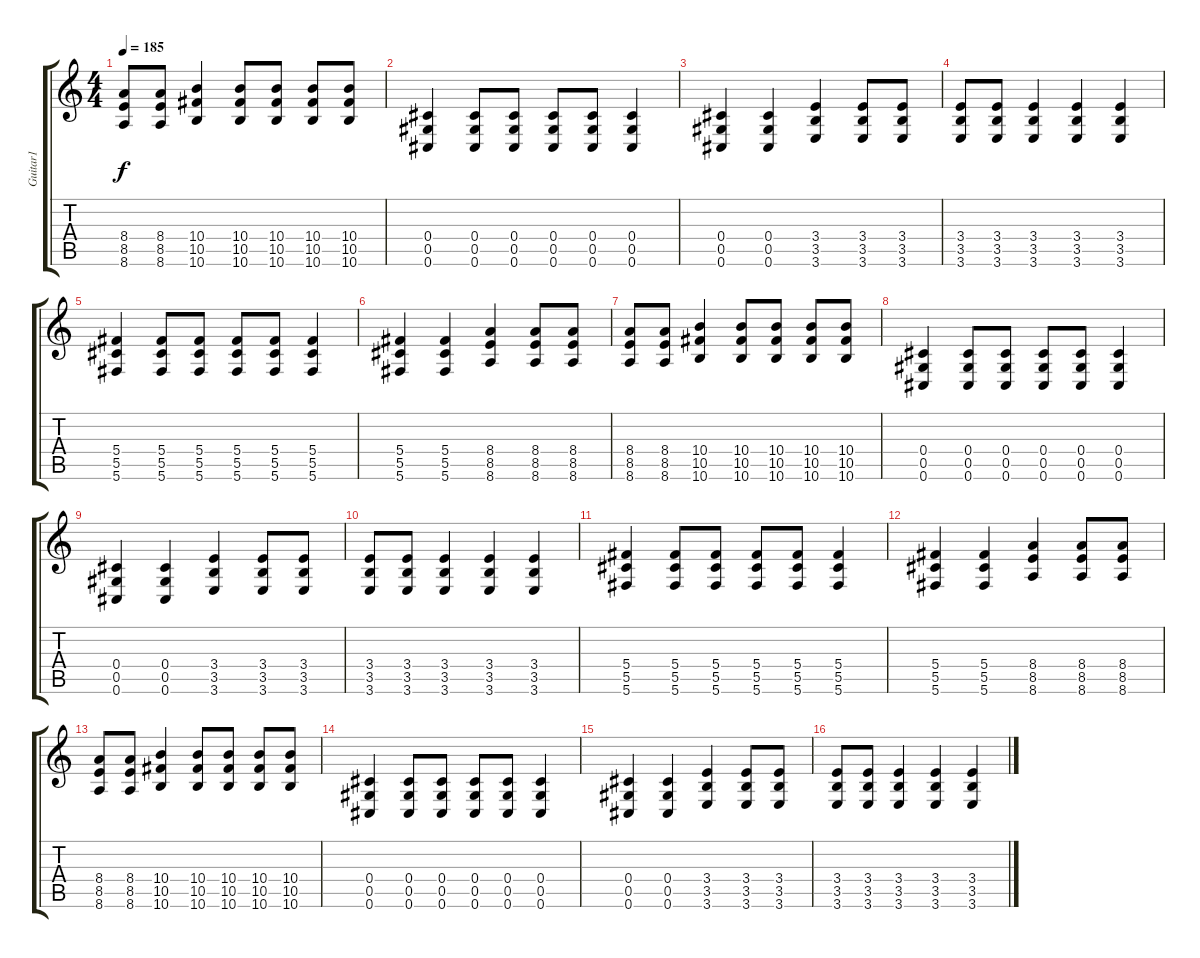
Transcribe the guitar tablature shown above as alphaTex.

\track ("Guitar1" "Guitar1") {instrument distortionguitar}
\staff {score tabs}
\tuning (Eb4 Bb3 Gb3 Db3 Ab2 Db2) {hide}
\ts (4 4)
\tempo 185
\clef g2
\ks c
(8.4 8.5 8.6).8{dy f beam merge} (8.4 8.5 8.6).8 (10.4 10.5 10.6).4{beam merge} (10.4 10.5 10.6).8 (10.4 10.5 10.6).8 (10.4 10.5 10.6).8 (10.4 10.5 10.6).8 |
(0.4 0.5 0.6).4{beam merge} (0.4 0.5 0.6).8 (0.4 0.5 0.6).8 (0.4 0.5 0.6).8 (0.4 0.5 0.6).8 (0.4 0.5 0.6).4 |
(0.4 0.5 0.6).4 (0.4 0.5 0.6).4 (3.4 3.5 3.6).4 (3.4 3.5 3.6).8 (3.4 3.5 3.6).8 |
(3.4 3.5 3.6).8{beam merge} (3.4 3.5 3.6).8 (3.4 3.5 3.6).4{beam merge} (3.4 3.5 3.6).4 (3.4 3.5 3.6).4 |
(5.4 5.5 5.6).4{beam merge} (5.4 5.5 5.6).8 (5.4 5.5 5.6).8 (5.4 5.5 5.6).8 (5.4 5.5 5.6).8 (5.4 5.5 5.6).4 |
(5.4 5.5 5.6).4 (5.4 5.5 5.6).4 (8.4 8.5 8.6).4 (8.4 8.5 8.6).8 (8.4 8.5 8.6).8 |
(8.4 8.5 8.6).8{beam merge} (8.4 8.5 8.6).8 (10.4 10.5 10.6).4{beam merge} (10.4 10.5 10.6).8 (10.4 10.5 10.6).8 (10.4 10.5 10.6).8 (10.4 10.5 10.6).8 |
(0.4 0.5 0.6).4{beam merge} (0.4 0.5 0.6).8 (0.4 0.5 0.6).8 (0.4 0.5 0.6).8 (0.4 0.5 0.6).8 (0.4 0.5 0.6).4 |
(0.4 0.5 0.6).4 (0.4 0.5 0.6).4 (3.4 3.5 3.6).4 (3.4 3.5 3.6).8 (3.4 3.5 3.6).8 |
(3.4 3.5 3.6).8{beam merge} (3.4 3.5 3.6).8 (3.4 3.5 3.6).4{beam merge} (3.4 3.5 3.6).4 (3.4 3.5 3.6).4 |
(5.4 5.5 5.6).4{beam merge} (5.4 5.5 5.6).8 (5.4 5.5 5.6).8 (5.4 5.5 5.6).8 (5.4 5.5 5.6).8 (5.4 5.5 5.6).4 |
(5.4 5.5 5.6).4 (5.4 5.5 5.6).4 (8.4 8.5 8.6).4 (8.4 8.5 8.6).8 (8.4 8.5 8.6).8 |
(8.4 8.5 8.6).8{beam merge} (8.4 8.5 8.6).8 (10.4 10.5 10.6).4{beam merge} (10.4 10.5 10.6).8 (10.4 10.5 10.6).8 (10.4 10.5 10.6).8 (10.4 10.5 10.6).8 |
(0.4 0.5 0.6).4{beam merge} (0.4 0.5 0.6).8 (0.4 0.5 0.6).8 (0.4 0.5 0.6).8 (0.4 0.5 0.6).8 (0.4 0.5 0.6).4 |
(0.4 0.5 0.6).4 (0.4 0.5 0.6).4 (3.4 3.5 3.6).4 (3.4 3.5 3.6).8 (3.4 3.5 3.6).8 |
(3.4 3.5 3.6).8{beam merge} (3.4 3.5 3.6).8 (3.4 3.5 3.6).4{beam merge} (3.4 3.5 3.6).4 (3.4 3.5 3.6).4
